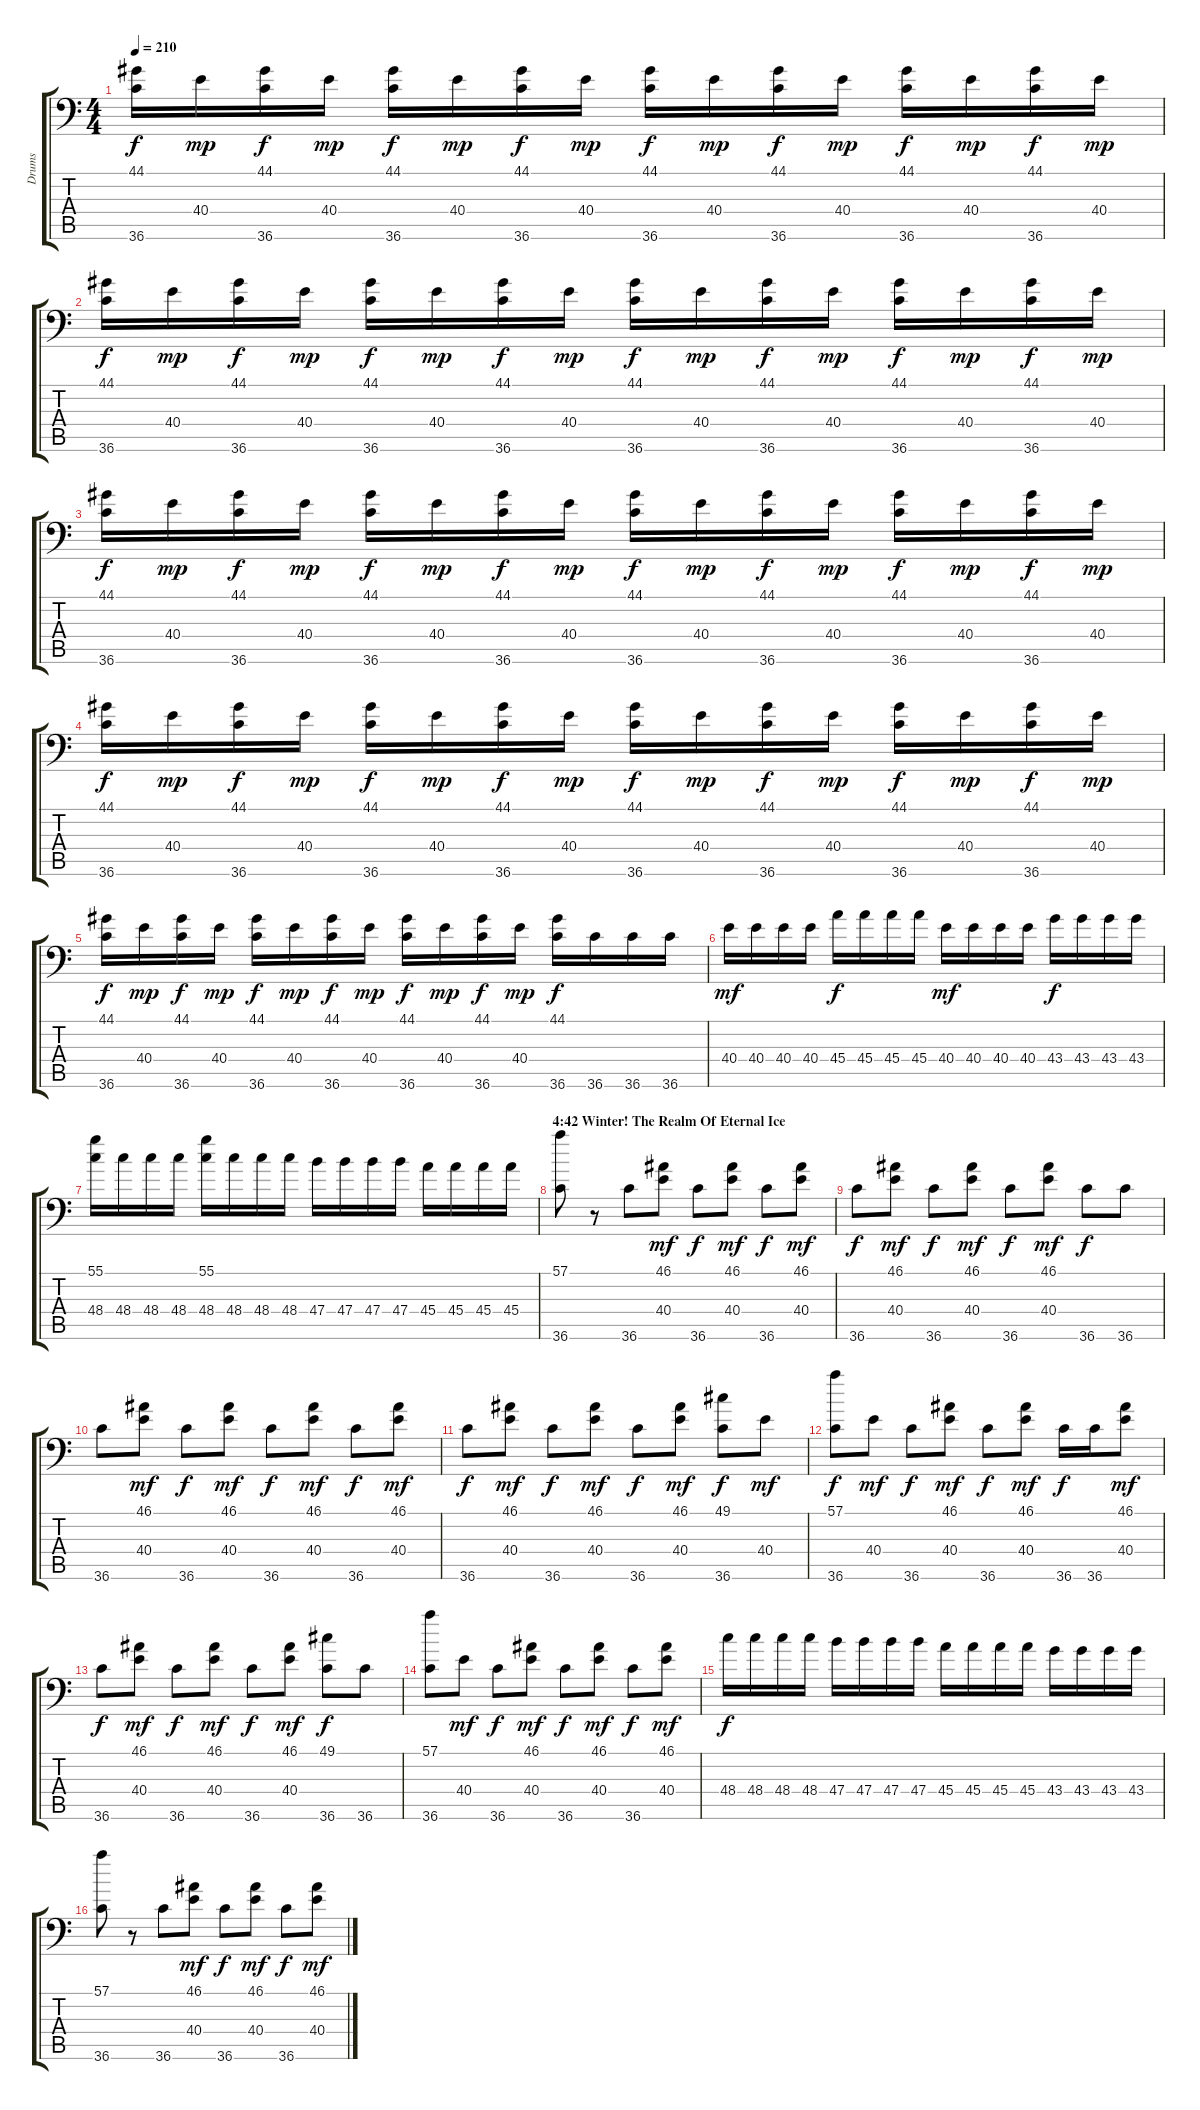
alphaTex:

\track ("Drums" "Drums") {instrument acousticgrandpiano}
\staff {score tabs}
\tuning (C-1 C-1 C-1 C-1 C-1 C-1) {hide}
\ts (4 4)
\tempo 210
\clef f4
\ks c
(44.1 36.6).16{dy f} 40.4.16{dy mp} (44.1 36.6).16{dy f} 40.4.16{dy mp} (44.1 36.6).16{dy f} 40.4.16{dy mp} (44.1 36.6).16{dy f} 40.4.16{dy mp} (44.1 36.6).16{dy f} 40.4.16{dy mp} (44.1 36.6).16{dy f} 40.4.16{dy mp} (44.1 36.6).16{dy f} 40.4.16{dy mp} (44.1 36.6).16{dy f} 40.4.16{dy mp} |
(44.1 36.6).16{dy f} 40.4.16{dy mp} (44.1 36.6).16{dy f} 40.4.16{dy mp} (44.1 36.6).16{dy f} 40.4.16{dy mp} (44.1 36.6).16{dy f} 40.4.16{dy mp} (44.1 36.6).16{dy f} 40.4.16{dy mp} (44.1 36.6).16{dy f} 40.4.16{dy mp} (44.1 36.6).16{dy f} 40.4.16{dy mp} (44.1 36.6).16{dy f} 40.4.16{dy mp} |
(44.1 36.6).16{dy f} 40.4.16{dy mp} (44.1 36.6).16{dy f} 40.4.16{dy mp} (44.1 36.6).16{dy f} 40.4.16{dy mp} (44.1 36.6).16{dy f} 40.4.16{dy mp} (44.1 36.6).16{dy f} 40.4.16{dy mp} (44.1 36.6).16{dy f} 40.4.16{dy mp} (44.1 36.6).16{dy f} 40.4.16{dy mp} (44.1 36.6).16{dy f} 40.4.16{dy mp} |
(44.1 36.6).16{dy f} 40.4.16{dy mp} (44.1 36.6).16{dy f} 40.4.16{dy mp} (44.1 36.6).16{dy f} 40.4.16{dy mp} (44.1 36.6).16{dy f} 40.4.16{dy mp} (44.1 36.6).16{dy f} 40.4.16{dy mp} (44.1 36.6).16{dy f} 40.4.16{dy mp} (44.1 36.6).16{dy f} 40.4.16{dy mp} (44.1 36.6).16{dy f} 40.4.16{dy mp} |
(44.1 36.6).16{dy f} 40.4.16{dy mp} (44.1 36.6).16{dy f} 40.4.16{dy mp} (44.1 36.6).16{dy f} 40.4.16{dy mp} (44.1 36.6).16{dy f} 40.4.16{dy mp} (44.1 36.6).16{dy f} 40.4.16{dy mp} (44.1 36.6).16{dy f} 40.4.16{dy mp} (44.1 36.6).16{dy f} 36.6.16 36.6.16 36.6.16 |
40.4.16{dy mf} 40.4.16 40.4.16 40.4.16 45.4.16{dy f} 45.4.16 45.4.16 45.4.16 40.4.16{dy mf} 40.4.16 40.4.16 40.4.16 43.4.16{dy f} 43.4.16 43.4.16 43.4.16 |
(55.1 48.4).16 48.4.16 48.4.16 48.4.16 (55.1 48.4).16 48.4.16 48.4.16 48.4.16 47.4.16 47.4.16 47.4.16 47.4.16 45.4.16 45.4.16 45.4.16 45.4.16 |
\section ("" "4:42 Winter! The Realm Of Eternal Ice")
(57.1 36.6).8 r.8 36.6.8 (46.1 40.4).8{dy mf} 36.6.8{dy f} (46.1 40.4).8{dy mf} 36.6.8{dy f} (46.1 40.4).8{dy mf} |
36.6.8{dy f} (46.1 40.4).8{dy mf} 36.6.8{dy f} (46.1 40.4).8{dy mf} 36.6.8{dy f} (46.1 40.4).8{dy mf} 36.6.8{dy f} 36.6.8 |
36.6.8 (46.1 40.4).8{dy mf} 36.6.8{dy f} (46.1 40.4).8{dy mf} 36.6.8{dy f} (46.1 40.4).8{dy mf} 36.6.8{dy f} (46.1 40.4).8{dy mf} |
36.6.8{dy f} (46.1 40.4).8{dy mf} 36.6.8{dy f} (46.1 40.4).8{dy mf} 36.6.8{dy f} (46.1 40.4).8{dy mf} (49.1 36.6).8{dy f} 40.4.8{dy mf} |
(57.1 36.6).8{dy f} 40.4.8{dy mf} 36.6.8{dy f} (46.1 40.4).8{dy mf} 36.6.8{dy f} (46.1 40.4).8{dy mf} 36.6.16{dy f} 36.6.16 (46.1 40.4).8{dy mf} |
36.6.8{dy f} (46.1 40.4).8{dy mf} 36.6.8{dy f} (46.1 40.4).8{dy mf} 36.6.8{dy f} (46.1 40.4).8{dy mf} (49.1 36.6).8{dy f} 36.6.8 |
(57.1 36.6).8 40.4.8{dy mf} 36.6.8{dy f} (46.1 40.4).8{dy mf} 36.6.8{dy f} (46.1 40.4).8{dy mf} 36.6.8{dy f} (46.1 40.4).8{dy mf} |
48.4.16{dy f} 48.4.16 48.4.16 48.4.16 47.4.16 47.4.16 47.4.16 47.4.16 45.4.16 45.4.16 45.4.16 45.4.16 43.4.16 43.4.16 43.4.16 43.4.16 |
(57.1 36.6).8 r.8 36.6.8 (46.1 40.4).8{dy mf} 36.6.8{dy f} (46.1 40.4).8{dy mf} 36.6.8{dy f} (46.1 40.4).8{dy mf}
